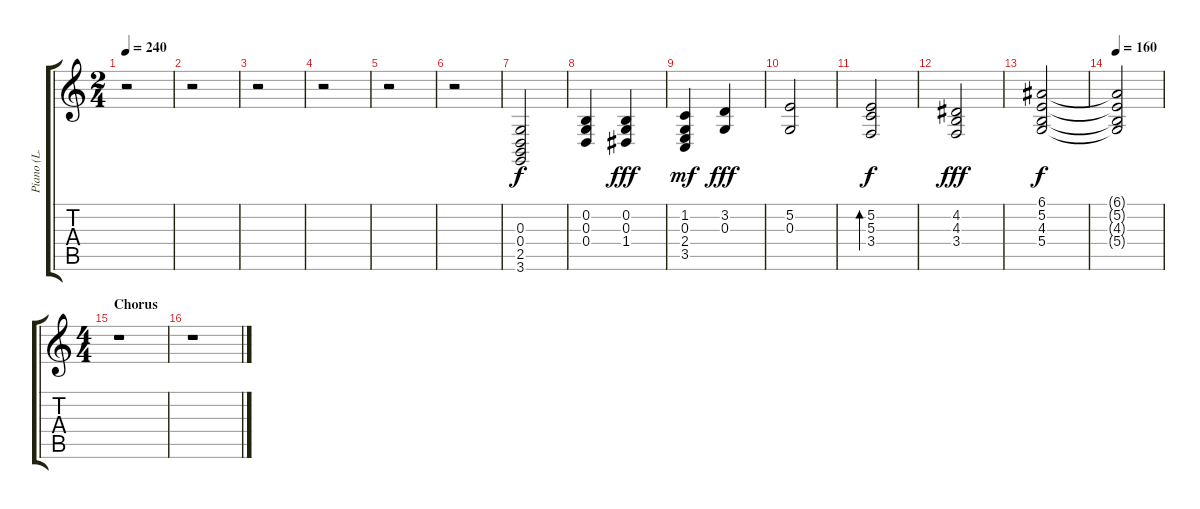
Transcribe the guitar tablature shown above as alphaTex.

\track ("Piano (L. Hand)" "Piano (L. ") {instrument acousticgrandpiano}
\staff {score tabs}
\tuning (E4 B3 G3 D3 A2 E2) {hide}
\ts (2 4)
\tempo 240
\clef g2
\ks c
r.2{dy f} |
r.2 |
r.2 |
r.2 |
r.2 |
r.2 |
(0.3 0.4 2.5 3.6).2{balance 3} |
(0.2 0.3 0.4).4 (0.2 0.3 1.4).4{dy fff} |
(1.2 0.3 2.4 3.5).4{dy mf} (3.2 0.3).4{dy fff} |
(5.2 0.3).2 |
(5.2 5.3 3.4).2{bd 120 dy f} |
(4.2 4.3 3.4).2{dy fff} |
(6.1 5.2 4.3 5.4).2{dy f} |
\tempo 160
(6.1{t} 5.2{t} 4.3{t} 5.4{t}).2 |
\ts (4 4)
\section ("" "Chorus")
r.1 |
r.1
